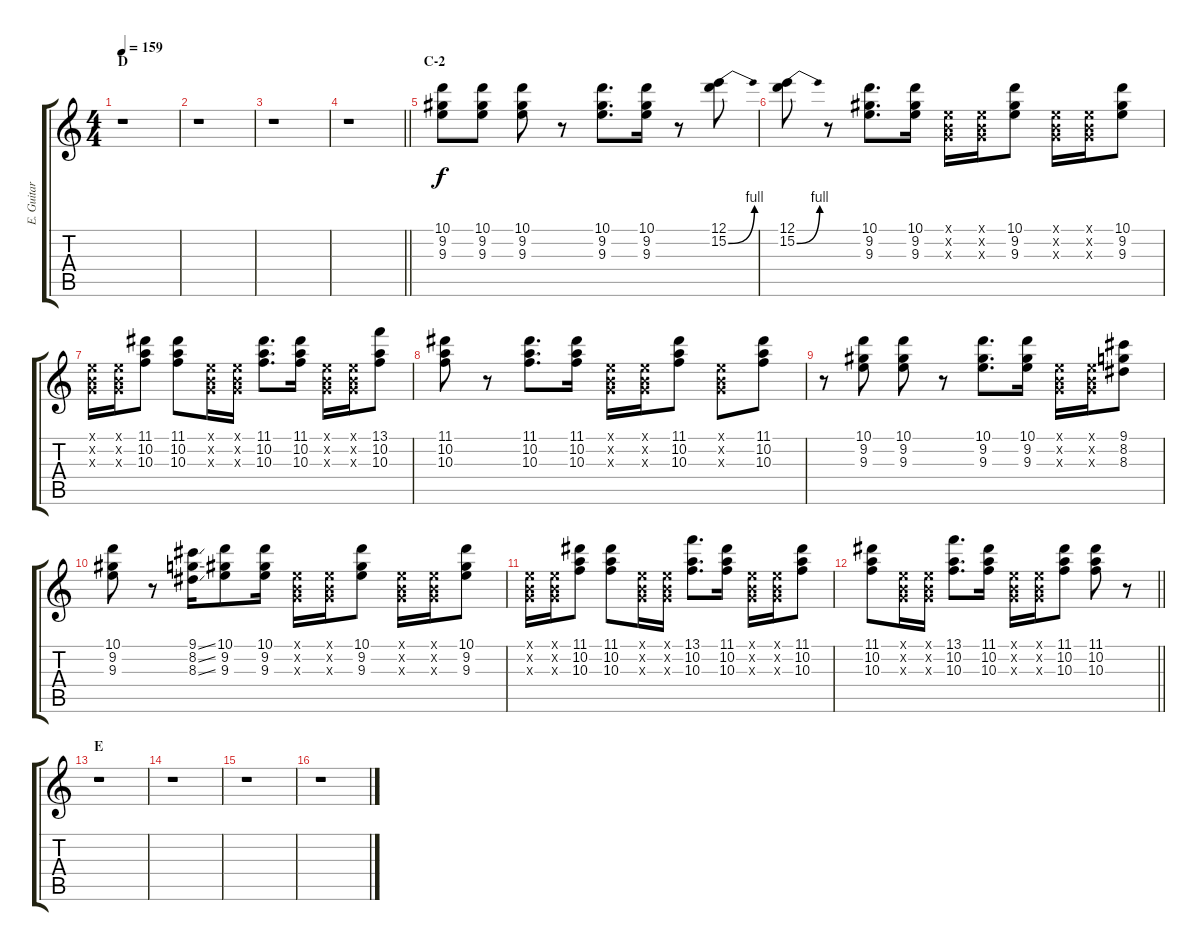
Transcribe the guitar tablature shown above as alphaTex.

\track ("E. Guitar IV" "E. Guitar ") {instrument electricguitarjazz}
\staff {score tabs}
\tuning (E4 B3 G3 D3 A2 E2) {hide}
\ts (4 4)
\section ("" "D")
\tempo 159
\clef g2
\ks c
r.1{dy f} |
r.1 |
r.1 |
\barLineRight lightlight
r.1 |
\section ("" "C-2")
(10.1 9.2 9.3).8 (10.1 9.2 9.3).8 (10.1 9.2 9.3).8 r.8 (10.1 9.2 9.3).8{d} (10.1 9.2 9.3).16 r.8 (12.1 15.2{be (bend 0 0 60 4)}).8 |
(12.1 15.2{be (bend 0 0 60 4)}).8 r.8 (10.1 9.2 9.3).8{d} (10.1 9.2 9.3).16 (0.1{x} 0.2{x} 0.3{x}).16 (0.1{x} 0.2{x} 0.3{x}).16 (10.1 9.2 9.3).8 (0.1{x} 0.2{x} 0.3{x}).16 (0.1{x} 0.2{x} 0.3{x}).16 (10.1 9.2 9.3).8 |
(0.1{x} 0.2{x} 0.3{x}).16 (0.1{x} 0.2{x} 0.3{x}).16 (11.1 10.2 10.3).8 (11.1 10.2 10.3).8 (0.1{x} 0.2{x} 0.3{x}).16 (0.1{x} 0.2{x} 0.3{x}).16 (11.1 10.2 10.3).8{d} (11.1 10.2 10.3).16 (0.1{x} 0.2{x} 0.3{x}).16 (0.1{x} 0.2{x} 0.3{x}).16 (13.1 10.2 10.3).8 |
(11.1 10.2 10.3).8 r.8 (11.1 10.2 10.3).8{d} (11.1 10.2 10.3).16 (0.1{x} 0.2{x} 0.3{x}).16 (0.1{x} 0.2{x} 0.3{x}).16 (11.1 10.2 10.3).8 (0.1{x} 0.2{x} 0.3{x}).8 (11.1 10.2 10.3).8 |
r.8 (10.1 9.2 9.3).8 (10.1 9.2 9.3).8 r.8 (10.1 9.2 9.3).8{d} (10.1 9.2 9.3).16 (0.1{x} 0.2{x} 0.3{x}).16 (0.1{x} 0.2{x} 0.3{x}).16 (9.1 8.2 8.3).8 |
(10.1 9.2 9.3).8 r.8 (9.1{ss} 8.2{ss} 8.3{ss}).16 (10.1 9.2 9.3).8 (10.1 9.2 9.3).16 (0.1{x} 0.2{x} 0.3{x}).16 (0.1{x} 0.2{x} 0.3{x}).16 (10.1 9.2 9.3).8 (0.1{x} 0.2{x} 0.3{x}).16 (0.1{x} 0.2{x} 0.3{x}).16 (10.1 9.2 9.3).8 |
(0.1{x} 0.2{x} 0.3{x}).16 (0.1{x} 0.2{x} 0.3{x}).16 (11.1 10.2 10.3).8 (11.1 10.2 10.3).8 (0.1{x} 0.2{x} 0.3{x}).16 (0.1{x} 0.2{x} 0.3{x}).16 (13.1 10.2 10.3).8{d} (11.1 10.2 10.3).16 (0.1{x} 0.2{x} 0.3{x}).16 (0.1{x} 0.2{x} 0.3{x}).16 (11.1 10.2 10.3).8 |
\barLineRight lightlight
(11.1 10.2 10.3).8 (0.1{x} 0.2{x} 0.3{x}).16 (0.1{x} 0.2{x} 0.3{x}).16 (13.1 10.2 10.3).8{d} (11.1 10.2 10.3).16 (0.1{x} 0.2{x} 0.3{x}).16 (0.1{x} 0.2{x} 0.3{x}).16 (11.1 10.2 10.3).8 (11.1 10.2 10.3).8 r.8 |
\section ("" "E")
r.1 |
r.1 |
r.1 |
r.1
